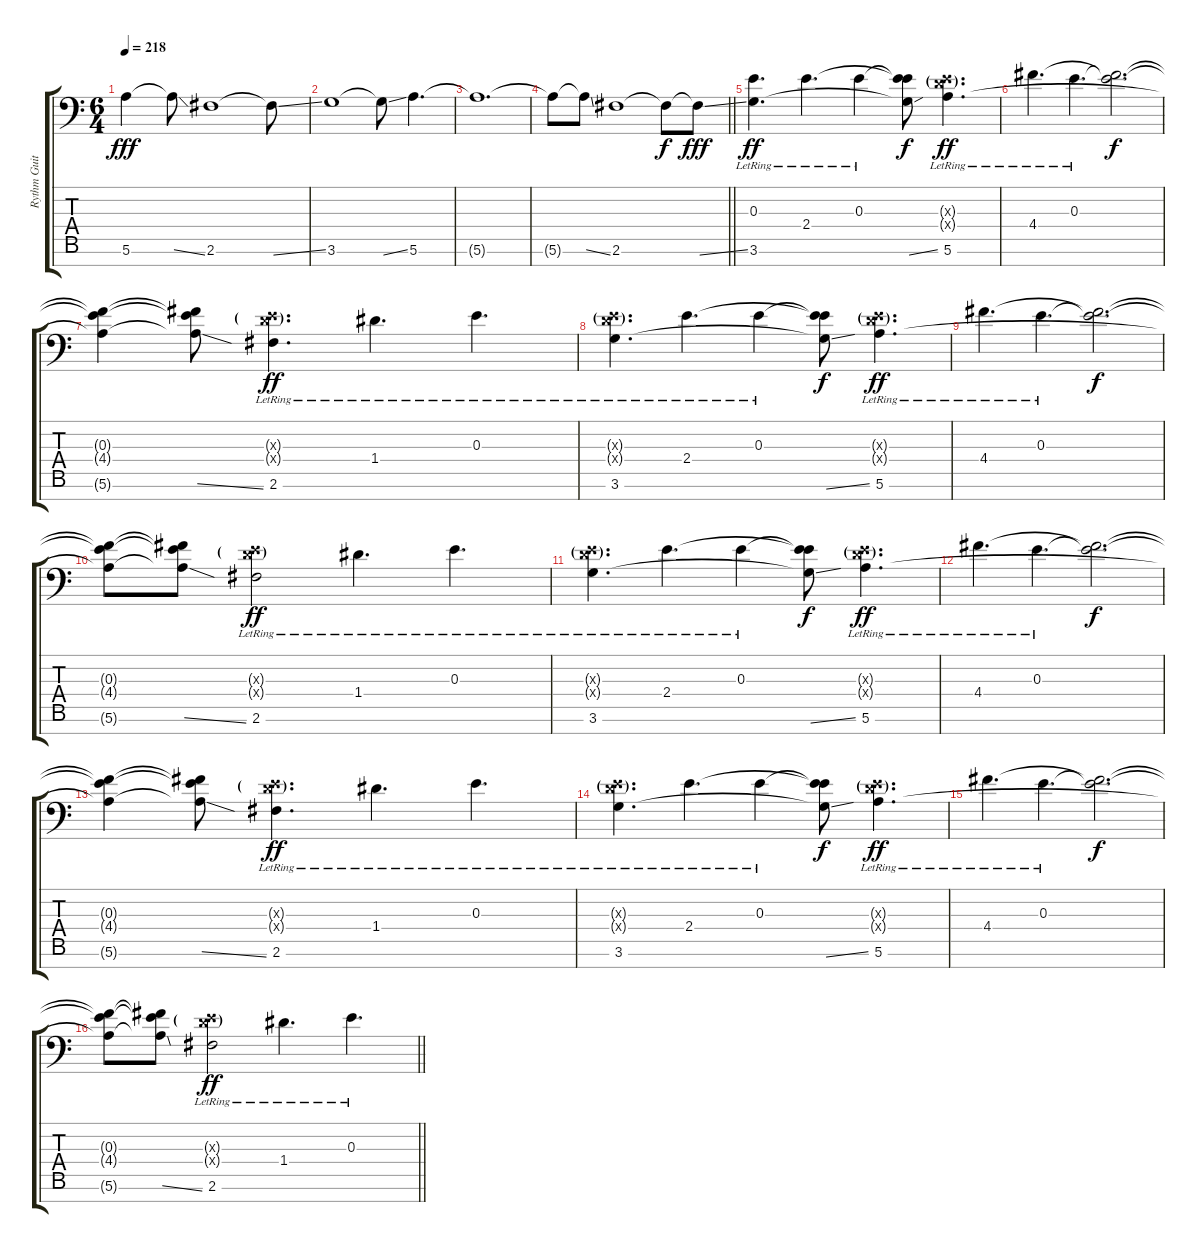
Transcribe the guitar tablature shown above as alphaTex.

\track ("Rythm Guitar #2" "Rythm Guit") {instrument distortionguitar}
\staff {score tabs}
\tuning (D4 A3 E3 D3 A2 E2 A1) {hide}
\ts (6 4)
\tempo 218
\clef f4
\ks c
5.6{t}.4{dy fff} 5.6{ss t}.8 2.6.1 2.6{ss t}.8 |
3.6.1 3.6{ss t}.8 5.6.4{d} |
5.6{t}.1{d} |
\barLineRight lightlight
5.6{t}.8 5.6{ss t}.8 2.6.1 2.6{t}.8{dy f} 2.6{ss t}.8{dy fff} |
\section ("" "")
(0.3{lr} 3.6{lr}).4{d dy ff} 2.4{lr}.4{d} 0.3{lr}.4 (0.3{t} 2.4{t} 3.6{ss t}).8{dy f} (0.3{g x} 0.4{g x} 5.6{lr}).4{d dy ff} |
4.4{lr}.4{d} 0.3{lr}.4{d} (0.3{t} 4.4{t}).2{d dy f} |
(0.3{t} 4.4{t} 5.6{t}).4 (0.3{t} 4.4{t} 5.6{ss t}).8 (0.3{g x} 0.4{g x} 2.6{lr}).4{d dy ff} 1.4{lr}.4{d} 0.3{lr}.4{d} |
(0.3{g x} 0.4{g x} 3.6{lr}).4{d} 2.4{lr}.4{d} 0.3{lr}.4 (0.3{t} 2.4{t} 3.6{ss t}).8{dy f} (0.3{g x} 0.4{g x} 5.6{lr}).4{d dy ff} |
4.4{lr}.4{d} 0.3{lr}.4{d} (0.3{t} 4.4{t}).2{d dy f} |
(0.3{t} 4.4{t} 5.6{t}).8 (0.3{t} 4.4{t} 5.6{ss t}).8 (0.3{g x} 0.4{g x} 2.6{lr}).2{dy ff} 1.4{lr}.4{d} 0.3{lr}.4{d} |
(0.3{g x} 0.4{g x} 3.6{lr}).4{d} 2.4{lr}.4{d} 0.3{lr}.4 (0.3{t} 2.4{t} 3.6{ss t}).8{dy f} (0.3{g x} 0.4{g x} 5.6{lr}).4{d dy ff} |
4.4{lr}.4{d} 0.3{lr}.4{d} (0.3{t} 4.4{t}).2{d dy f} |
(0.3{t} 4.4{t} 5.6{t}).4 (0.3{t} 4.4{t} 5.6{ss t}).8 (0.3{g x} 0.4{g x} 2.6{lr}).4{d dy ff} 1.4{lr}.4{d} 0.3{lr}.4{d} |
(0.3{g x} 0.4{g x} 3.6{lr}).4{d} 2.4{lr}.4{d} 0.3{lr}.4 (0.3{t} 2.4{t} 3.6{ss t}).8{dy f} (0.3{g x} 0.4{g x} 5.6{lr}).4{d dy ff} |
4.4{lr}.4{d} 0.3{lr}.4{d} (0.3{t} 4.4{t}).2{d dy f} |
\barLineRight lightlight
(0.3{t} 4.4{t} 5.6{t}).8 (0.3{t} 4.4{t} 5.6{ss t}).8 (0.3{g x} 0.4{g x} 2.6{lr}).2{dy ff} 1.4{lr}.4{d} 0.3{lr}.4{d}
